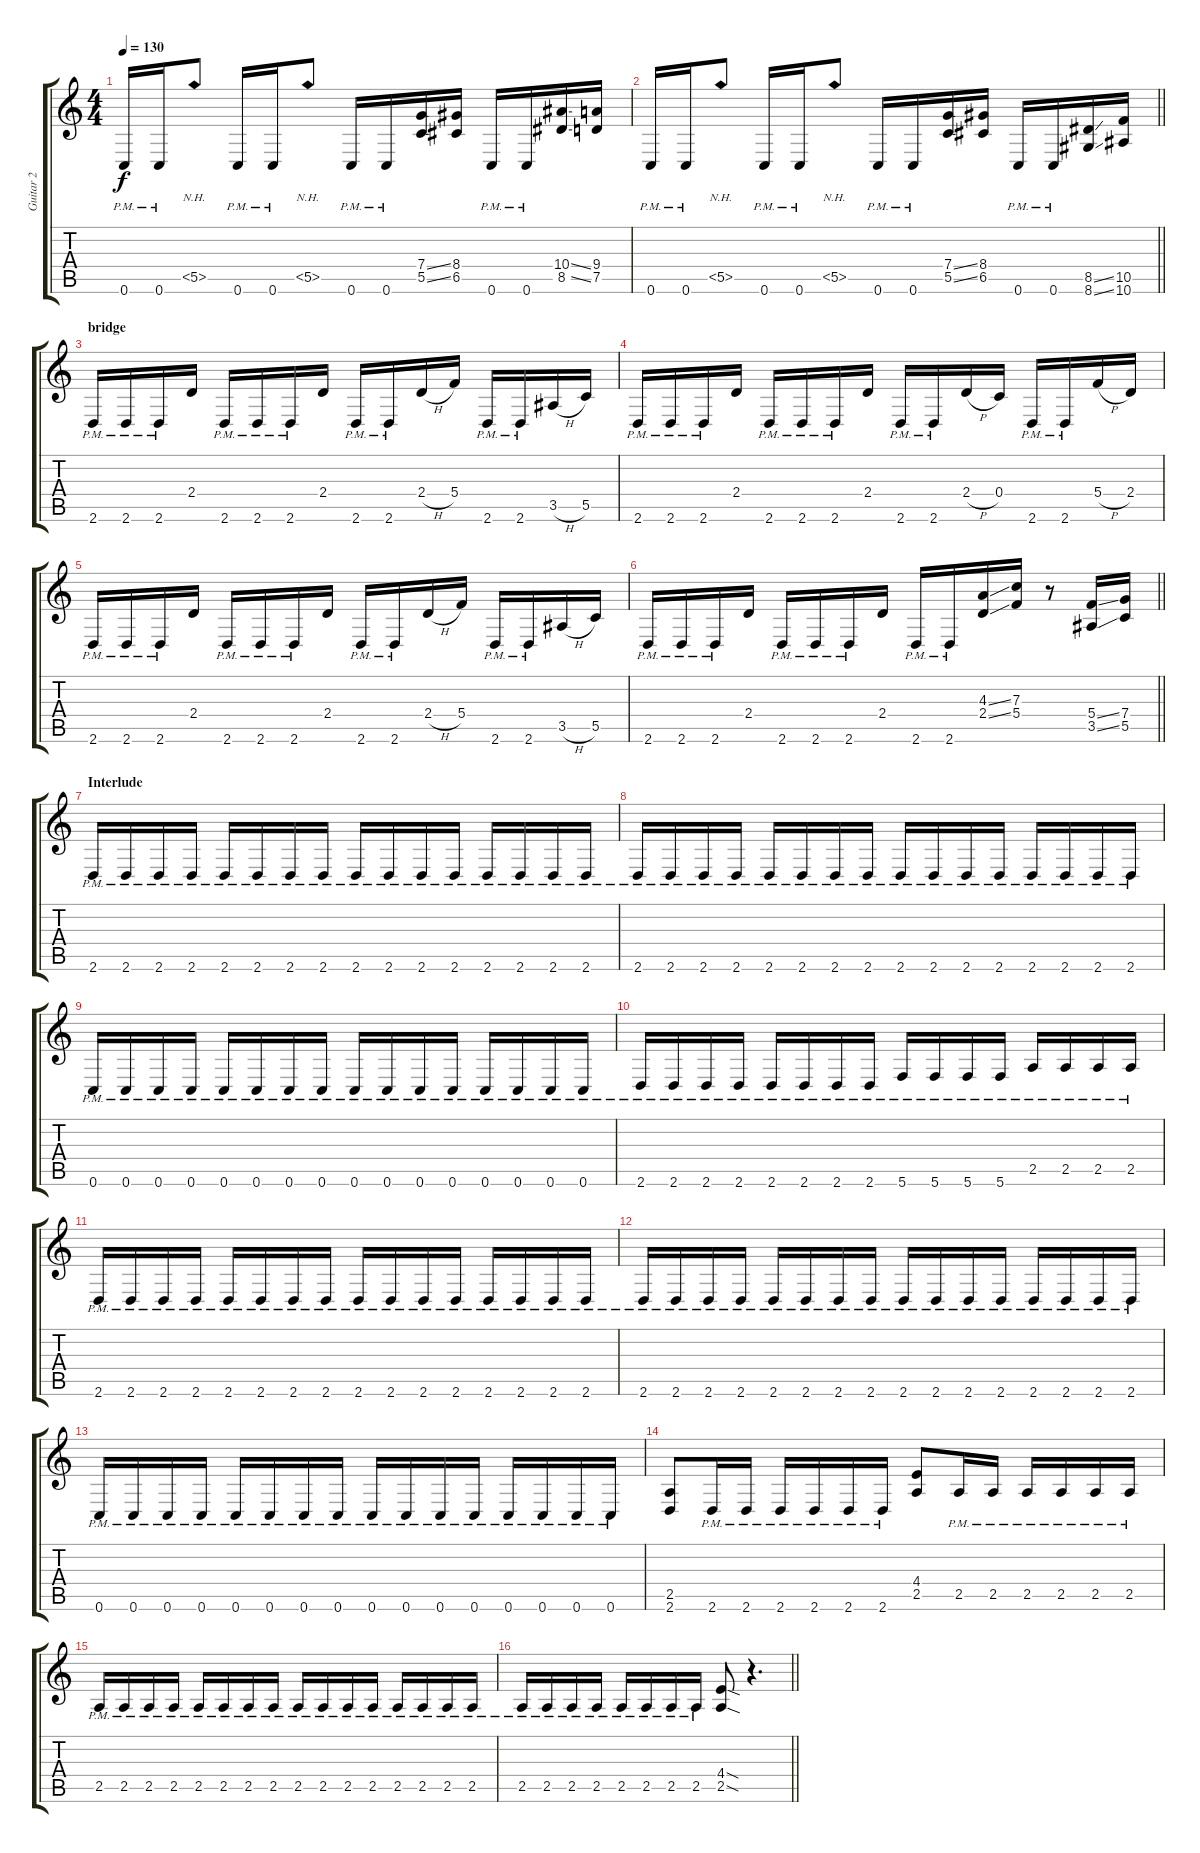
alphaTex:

\track ("Guitar 2" "Guitar 2") {instrument distortionguitar}
\staff {score tabs}
\tuning (D4 A3 F3 C3 G2 C2) {hide}
\ts (4 4)
\tempo 130
\clef g2
\ks c
0.6{pm}.16{dy f} 0.6{pm}.16 5.5{nh}.8 0.6{pm}.16 0.6{pm}.16 5.5{nh}.8 0.6{pm}.16 0.6{pm}.16 (7.4{ss} 5.5{ss}).16 (8.4 6.5).16 0.6{pm}.16 0.6{pm}.16 (10.4{ss} 8.5{ss}).16 (9.4 7.5).16 |
\barLineRight lightlight
0.6{pm}.16 0.6{pm}.16 5.5{nh}.8 0.6{pm}.16 0.6{pm}.16 5.5{nh}.8 0.6{pm}.16 0.6{pm}.16 (7.4{ss} 5.5{ss}).16 (8.4 6.5).16 0.6{pm}.16 0.6{pm}.16 (8.5{ss} 8.6{ss}).16 (10.5 10.6).16 |
\section ("" "bridge")
2.6{pm}.16 2.6{pm}.16 2.6{pm}.16 2.4.16 2.6{pm}.16 2.6{pm}.16 2.6{pm}.16 2.4.16 2.6{pm}.16 2.6{pm}.16 2.4{h}.16 5.4.16 2.6{pm}.16 2.6{pm}.16 3.5{h}.16 5.5.16 |
2.6{pm}.16 2.6{pm}.16 2.6{pm}.16 2.4.16 2.6{pm}.16 2.6{pm}.16 2.6{pm}.16 2.4.16 2.6{pm}.16 2.6{pm}.16 2.4{h}.16 0.4.16 2.6{pm}.16 2.6{pm}.16 5.4{h}.16 2.4.16 |
2.6{pm}.16 2.6{pm}.16 2.6{pm}.16 2.4.16 2.6{pm}.16 2.6{pm}.16 2.6{pm}.16 2.4.16 2.6{pm}.16 2.6{pm}.16 2.4{h}.16 5.4.16 2.6{pm}.16 2.6{pm}.16 3.5{h}.16 5.5.16 |
\barLineRight lightlight
2.6{pm}.16 2.6{pm}.16 2.6{pm}.16 2.4.16 2.6{pm}.16 2.6{pm}.16 2.6{pm}.16 2.4.16 2.6{pm}.16 2.6{pm}.16 (4.3{ss} 2.4{ss}).16 (7.3 5.4).16 r.8 (5.4{ss} 3.5{ss}).16 (7.4 5.5).16 |
\section ("" "Interlude")
2.6{pm}.16 2.6{pm}.16 2.6{pm}.16 2.6{pm}.16 2.6{pm}.16 2.6{pm}.16 2.6{pm}.16 2.6{pm}.16 2.6{pm}.16 2.6{pm}.16 2.6{pm}.16 2.6{pm}.16 2.6{pm}.16 2.6{pm}.16 2.6{pm}.16 2.6{pm}.16 |
2.6{pm}.16 2.6{pm}.16 2.6{pm}.16 2.6{pm}.16 2.6{pm}.16 2.6{pm}.16 2.6{pm}.16 2.6{pm}.16 2.6{pm}.16 2.6{pm}.16 2.6{pm}.16 2.6{pm}.16 2.6{pm}.16 2.6{pm}.16 2.6{pm}.16 2.6{pm}.16 |
0.6{pm}.16 0.6{pm}.16 0.6{pm}.16 0.6{pm}.16 0.6{pm}.16 0.6{pm}.16 0.6{pm}.16 0.6{pm}.16 0.6{pm}.16 0.6{pm}.16 0.6{pm}.16 0.6{pm}.16 0.6{pm}.16 0.6{pm}.16 0.6{pm}.16 0.6{pm}.16 |
2.6{pm}.16 2.6{pm}.16 2.6{pm}.16 2.6{pm}.16 2.6{pm}.16 2.6{pm}.16 2.6{pm}.16 2.6{pm}.16 5.6{pm}.16 5.6{pm}.16 5.6{pm}.16 5.6{pm}.16 2.5{pm}.16 2.5{pm}.16 2.5{pm}.16 2.5{pm}.16 |
2.6{pm}.16 2.6{pm}.16 2.6{pm}.16 2.6{pm}.16 2.6{pm}.16 2.6{pm}.16 2.6{pm}.16 2.6{pm}.16 2.6{pm}.16 2.6{pm}.16 2.6{pm}.16 2.6{pm}.16 2.6{pm}.16 2.6{pm}.16 2.6{pm}.16 2.6{pm}.16 |
2.6{pm}.16 2.6{pm}.16 2.6{pm}.16 2.6{pm}.16 2.6{pm}.16 2.6{pm}.16 2.6{pm}.16 2.6{pm}.16 2.6{pm}.16 2.6{pm}.16 2.6{pm}.16 2.6{pm}.16 2.6{pm}.16 2.6{pm}.16 2.6{pm}.16 2.6{pm}.16 |
0.6{pm}.16 0.6{pm}.16 0.6{pm}.16 0.6{pm}.16 0.6{pm}.16 0.6{pm}.16 0.6{pm}.16 0.6{pm}.16 0.6{pm}.16 0.6{pm}.16 0.6{pm}.16 0.6{pm}.16 0.6{pm}.16 0.6{pm}.16 0.6{pm}.16 0.6{pm}.16 |
(2.5 2.6).8 2.6{pm}.16 2.6{pm}.16 2.6{pm}.16 2.6{pm}.16 2.6{pm}.16 2.6{pm}.16 (4.4 2.5).8 2.5{pm}.16 2.5{pm}.16 2.5{pm}.16 2.5{pm}.16 2.5{pm}.16 2.5{pm}.16 |
2.5{pm}.16 2.5{pm}.16 2.5{pm}.16 2.5{pm}.16 2.5{pm}.16 2.5{pm}.16 2.5{pm}.16 2.5{pm}.16 2.5{pm}.16 2.5{pm}.16 2.5{pm}.16 2.5{pm}.16 2.5{pm}.16 2.5{pm}.16 2.5{pm}.16 2.5{pm}.16 |
\barLineRight lightlight
2.5{pm}.16 2.5{pm}.16 2.5{pm}.16 2.5{pm}.16 2.5{pm}.16 2.5{pm}.16 2.5{pm}.16 2.5{pm}.16 (4.4{sod} 2.5{sod}).8 r.4{d}
